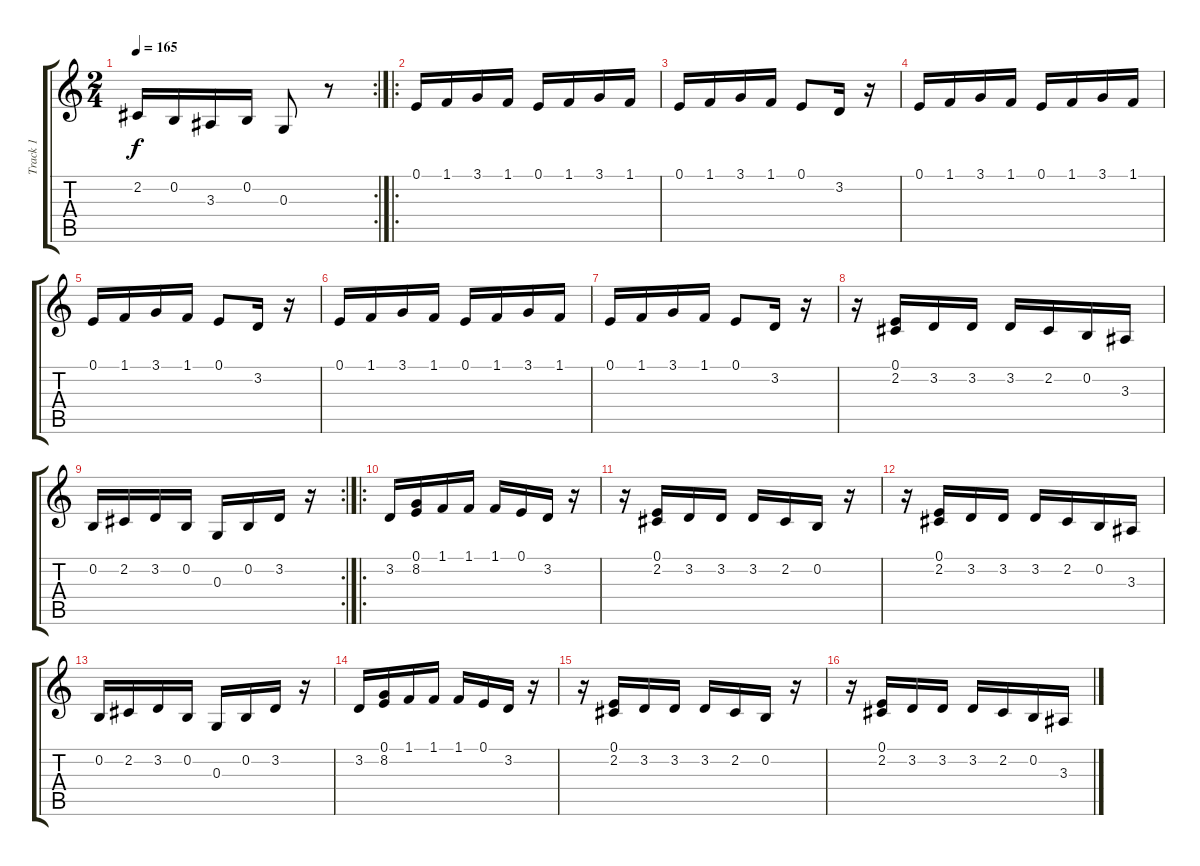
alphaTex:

\track ("Track 1" "Track 1") {instrument tangoaccordion}
\staff {score tabs}
\tuning (E4 B3 G3 D3 A2 E2) {hide}
\rc 2
\ts (2 4)
\tempo 165
\clef g2
\ks c
2.2.16{dy f} 0.2.16 3.3.16 0.2.16 0.3.8 r.8 |
\ro
0.1.16 1.1.16 3.1.16 1.1.16 0.1.16 1.1.16 3.1.16 1.1.16 |
0.1.16 1.1.16 3.1.16 1.1.16 0.1.8 3.2.16 r.16 |
0.1.16 1.1.16 3.1.16 1.1.16 0.1.16 1.1.16 3.1.16 1.1.16 |
0.1.16 1.1.16 3.1.16 1.1.16 0.1.8 3.2.16 r.16 |
0.1.16 1.1.16 3.1.16 1.1.16 0.1.16 1.1.16 3.1.16 1.1.16 |
0.1.16 1.1.16 3.1.16 1.1.16 0.1.8 3.2.16 r.16 |
r.16 (0.1 2.2).16 3.2.16 3.2.16 3.2.16 2.2.16 0.2.16 3.3.16 |
\rc 2
0.2.16 2.2.16 3.2.16 0.2.16 0.3.16 0.2.16 3.2.16 r.16 |
\ro
3.2.16 (0.1 8.2).16 1.1.16 1.1.16 1.1.16 0.1.16 3.2.16 r.16 |
r.16 (0.1 2.2).16 3.2.16 3.2.16 3.2.16 2.2.16 0.2.16 r.16 |
r.16 (0.1 2.2).16 3.2.16 3.2.16 3.2.16 2.2.16 0.2.16 3.3.16 |
0.2.16 2.2.16 3.2.16 0.2.16 0.3.16 0.2.16 3.2.16 r.16 |
3.2.16 (0.1 8.2).16 1.1.16 1.1.16 1.1.16 0.1.16 3.2.16 r.16 |
r.16 (0.1 2.2).16 3.2.16 3.2.16 3.2.16 2.2.16 0.2.16 r.16 |
r.16 (0.1 2.2).16 3.2.16 3.2.16 3.2.16 2.2.16 0.2.16 3.3.16
